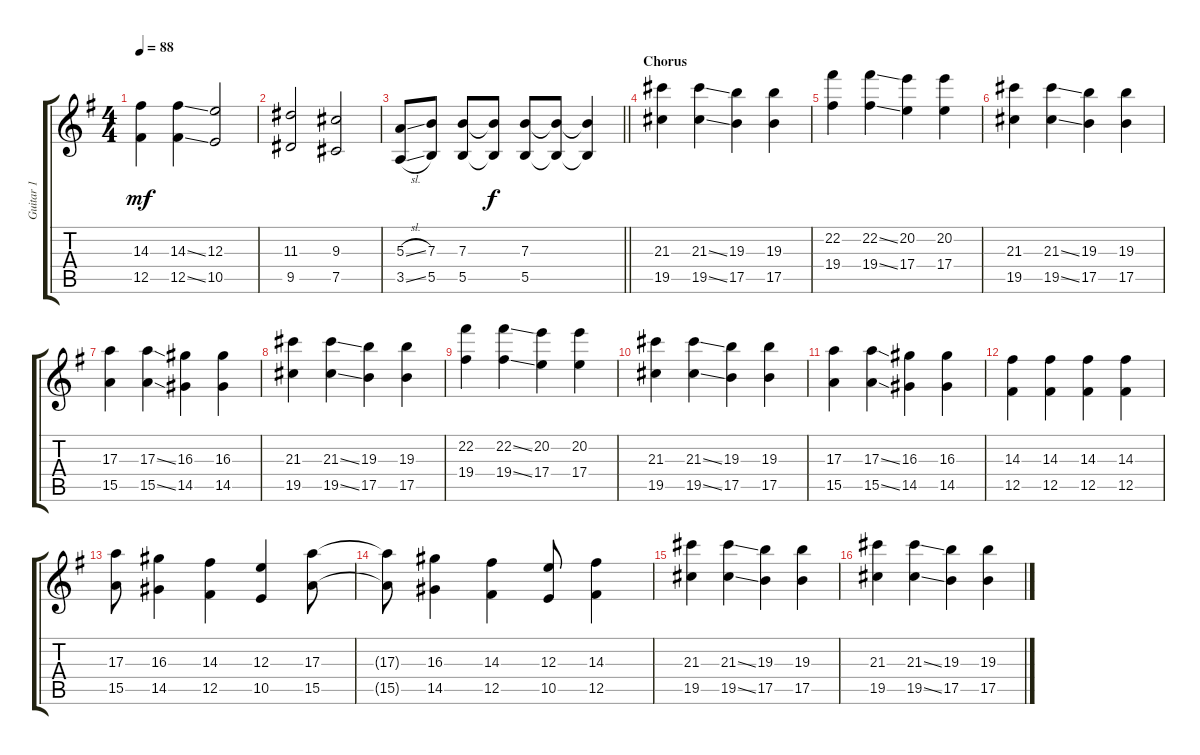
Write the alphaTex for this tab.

\track ("Guitar 1" "Guitar 1") {instrument distortionguitar}
\staff {score tabs}
\tuning (Db4 Ab3 E3 B2 Gb2 Db2) {hide}
\ts (4 4)
\tempo 88
\clef g2
\ks g
(14.3 12.5).4{dy mf} (14.3{ss} 12.5{ss}).4 (12.3 10.5).2 |
(11.3 9.5).2 (9.3 7.5).2 |
\barLineRight lightlight
(5.3{sl} 3.5{sl}).8 (7.3 5.5).8 (7.3 5.5).8 (7.3{t} 5.5{t}).8{dy f} (7.3 5.5).8 (7.3{t} 5.5{t}).8 (7.3{t} 5.5{t}).4 |
\section ("" "Chorus")
(21.3 19.5).4 (21.3{ss} 19.5{ss}).4 (19.3 17.5).4 (19.3 17.5).4 |
(22.2 19.4).4 (22.2{ss} 19.4{ss}).4 (20.2 17.4).4 (20.2 17.4).4 |
(21.3 19.5).4 (21.3{ss} 19.5{ss}).4 (19.3 17.5).4 (19.3 17.5).4 |
(17.3 15.5).4 (17.3{ss} 15.5{ss}).4 (16.3 14.5).4 (16.3 14.5).4 |
(21.3 19.5).4 (21.3{ss} 19.5{ss}).4 (19.3 17.5).4 (19.3 17.5).4 |
(22.2 19.4).4 (22.2{ss} 19.4{ss}).4 (20.2 17.4).4 (20.2 17.4).4 |
(21.3 19.5).4 (21.3{ss} 19.5{ss}).4 (19.3 17.5).4 (19.3 17.5).4 |
(17.3 15.5).4 (17.3{ss} 15.5{ss}).4 (16.3 14.5).4 (16.3 14.5).4 |
(14.3 12.5).4 (14.3 12.5).4 (14.3 12.5).4 (14.3 12.5).4 |
(17.3 15.5).8 (16.3 14.5).4 (14.3 12.5).4 (12.3 10.5).4 (17.3 15.5).8 |
(17.3{t} 15.5{t}).8 (16.3 14.5).4 (14.3 12.5).4 (12.3 10.5).8 (14.3 12.5).4 |
(21.3 19.5).4 (21.3{ss} 19.5{ss}).4 (19.3 17.5).4 (19.3 17.5).4 |
(21.3 19.5).4 (21.3{ss} 19.5{ss}).4 (19.3 17.5).4 (19.3 17.5).4
